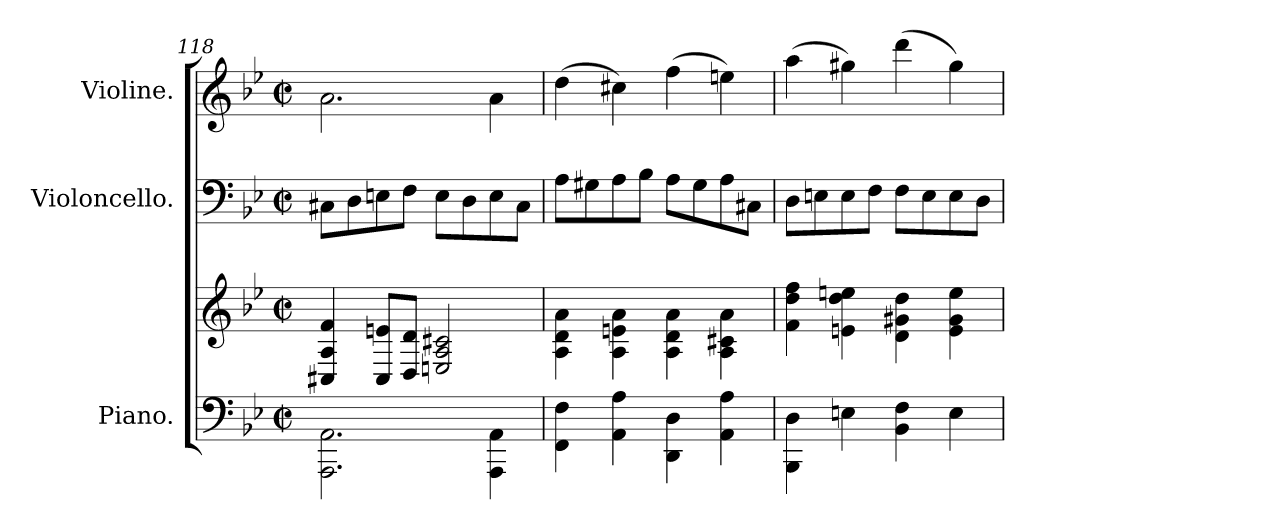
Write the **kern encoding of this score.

**kern	**kern	**kern	**kern
*part3	*part3	*part2	*part1
*staff4	*staff3	*staff2	*staff1
*I"Piano.	*	*I"Violoncello.	*I"Violine.
*	*	*I'vlc	*I'vl
*clefF4	*clefG2	*clefF4	*clefG2
*k[b-e-]	*k[b-e-]	*k[b-e-]	*k[b-e-]
*g:	*g:	*g:	*g:
*M2/2	*M2/2	*M2/2	*M2/2
*met(c|)	*met(c|)	*met(c|)	*met(c|)
=118	=118	=118	=118
2.AAA\ 2.AA\	4C#X/ 4A/ 4f/	8C#X\L	2.a\
.	.	8D\	.
.	8C#/ 8en/L	8En\	.
.	8D/ 8d/J	8F\J	.
.	2En/ 2A/ 2c#X/	8E\L	.
.	.	8D\	.
4AAA\ 4AA\	.	8E\	4a\
.	.	8C#\J	.
=119	=119	=119	=119
4FF\ 4F\	4A\ 4d\ 4a\	8A\L	(4dd\
.	.	8G#X\	.
4AA\ 4A\	4A\ 4en\ 4a\	8A\	4cc#X\)
.	.	8B-\J	.
4DD\ 4D\	4A\ 4d\ 4a\	8A\L	(4ff\
.	.	8G#\	.
4AA\ 4A\	4A\ 4c#X\ 4a\	8A\	4een\)
.	.	8C#X\J	.
=120	=120	=120	=120
4BBB-\ 4D\	4f\ 4dd\ 4ff\	8D\L	(4aa\
.	.	8En\	.
4En\	4en\ 4dd\ 4een\	8E\	4gg#X\)
.	.	8F\J	.
4BB-\ 4F\	4d\ 4g#X\ 4dd\	8F\L	(4ddd\
.	.	8E\	.
4E\	4e\ 4g#\ 4ee\	8E\	4gg#\)
.	.	8D\J	.
=	=	=	=
*-	*-	*-	*-
